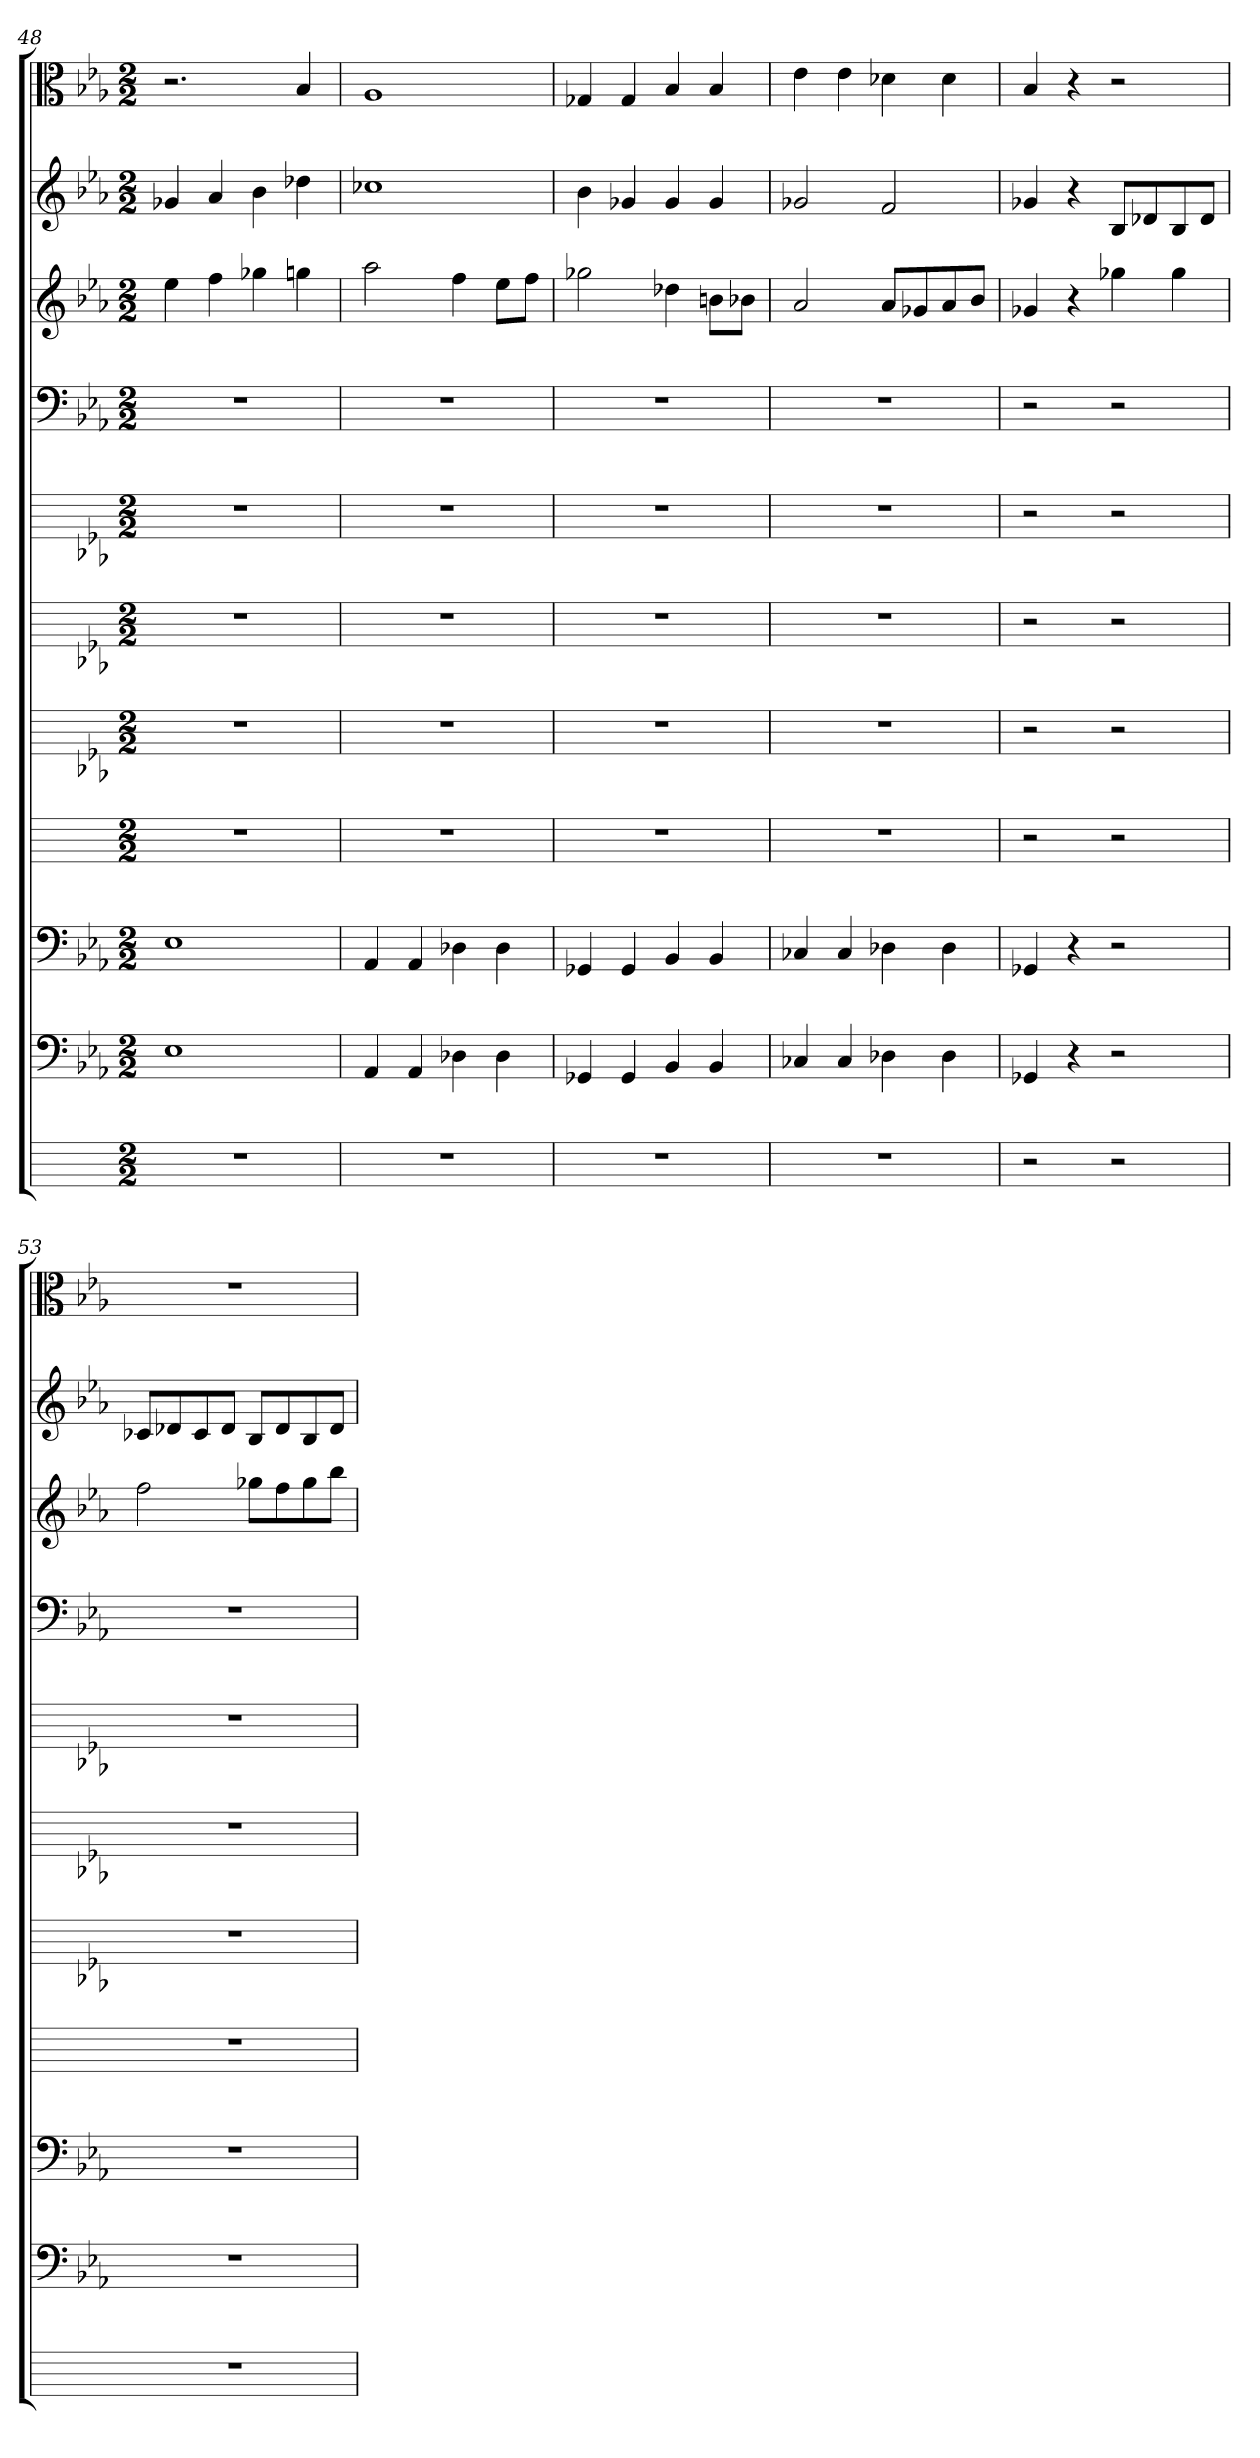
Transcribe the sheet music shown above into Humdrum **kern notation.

**kern	**kern	**kern	**kern	**kern	**kern	**kern	**kern	**kern	**kern	**kern
*part11	*part10	*part9	*part8	*part7	*part6	*part5	*part4	*part3	*part2	*part1
*staff11	*staff10	*staff9	*staff8	*staff7	*staff6	*staff5	*staff4	*staff3	*staff2	*staff1
*	*clefF4	*clefF4	*	*	*	*	*clefF4	*	*	*clefC3
*k[]	*k[b-e-a-]	*k[b-e-a-]	*k[]	*k[b-e-a-]	*k[b-e-a-]	*k[b-e-a-]	*k[b-e-a-]	*k[b-e-a-]	*k[b-e-a-]	*k[b-e-a-]
*M2/2	*M2/2	*M2/2	*M2/2	*M2/2	*M2/2	*M2/2	*M2/2	*M2/2	*M2/2	*M2/2
=48	=48	=48	=48	=48	=48	=48	=48	=48	=48	=48
1r	1E-	1E-	1r	1r	1r	1r	1r	4ee-	4g-X	2.r
.	.	.	.	.	.	.	.	4ff	4a-	.
.	.	.	.	.	.	.	.	4gg-X	4b-	.
.	.	.	.	.	.	.	.	4ggn	4dd-X	4B-
=49	=49	=49	=49	=49	=49	=49	=49	=49	=49	=49
1r	4AA-	4AA-	1r	1r	1r	1r	1r	2aa-	1cc-X	1A-
.	4AA-	4AA-	.	.	.	.	.	.	.	.
.	4D-X	4D-X	.	.	.	.	.	4ff	.	.
.	4D-	4D-	.	.	.	.	.	8ee-L	.	.
.	.	.	.	.	.	.	.	8ffJ	.	.
=50	=50	=50	=50	=50	=50	=50	=50	=50	=50	=50
1r	4GG-X	4GG-X	1r	1r	1r	1r	1r	2gg-X	4b-	4G-X
.	4GG-	4GG-	.	.	.	.	.	.	4g-X	4G-
.	4BB-	4BB-	.	.	.	.	.	4dd-X	4g-	4B-
.	4BB-	4BB-	.	.	.	.	.	8bnL	4g-	4B-
.	.	.	.	.	.	.	.	8b-XJ	.	.
=51	=51	=51	=51	=51	=51	=51	=51	=51	=51	=51
1r	4C-X	4C-X	1r	1r	1r	1r	1r	2a-	2g-X	4e-
.	4C-	4C-	.	.	.	.	.	.	.	4e-
.	4D-X	4D-X	.	.	.	.	.	8a-L	2f	4d-X
.	.	.	.	.	.	.	.	8g-X	.	.
.	4D-	4D-	.	.	.	.	.	8a-	.	4d-
.	.	.	.	.	.	.	.	8b-J	.	.
=52	=52	=52	=52	=52	=52	=52	=52	=52	=52	=52
2r	4GG-X	4GG-X	2r	2r	2r	2r	2r	4g-X	4g-X	4B-
.	4r	4r	.	.	.	.	.	4r	4r	4r
2r	2r	2r	2r	2r	2r	2r	2r	4gg-X	8B-L	2r
.	.	.	.	.	.	.	.	.	8d-X	.
.	.	.	.	.	.	.	.	4gg-	8B-	.
.	.	.	.	.	.	.	.	.	8d-J	.
=53	=53	=53	=53	=53	=53	=53	=53	=53	=53	=53
1r	1r	1r	1r	1r	1r	1r	1r	2ff	8c-XL	1r
.	.	.	.	.	.	.	.	.	8d-X	.
.	.	.	.	.	.	.	.	.	8c-	.
.	.	.	.	.	.	.	.	.	8d-J	.
.	.	.	.	.	.	.	.	8gg-XL	8B-L	.
.	.	.	.	.	.	.	.	8ff	8d-	.
.	.	.	.	.	.	.	.	8gg-	8B-	.
.	.	.	.	.	.	.	.	8bb-J	8d-J	.
=	=	=	=	=	=	=	=	=	=	=
*-	*-	*-	*-	*-	*-	*-	*-	*-	*-	*-
